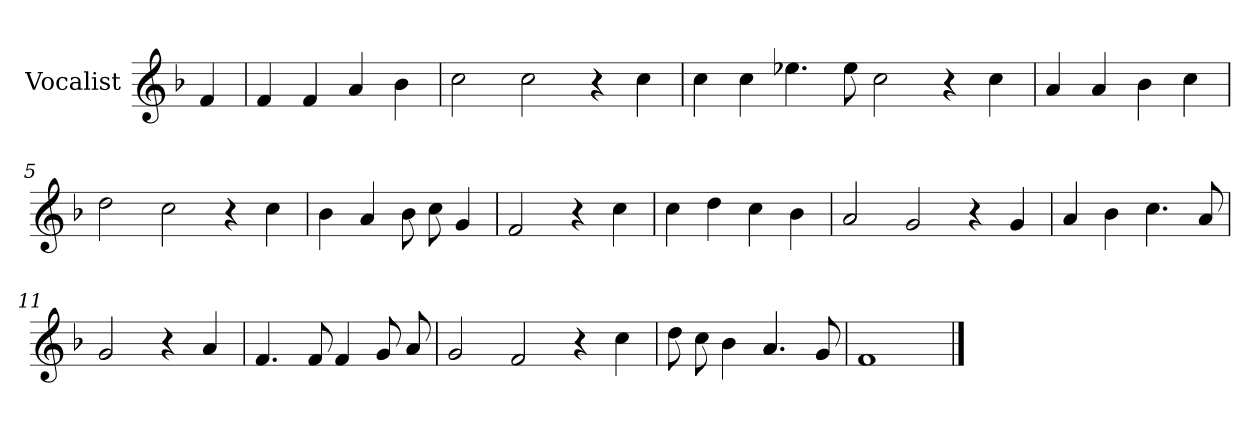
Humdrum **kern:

**kern
*part1
*staff1
*I"Vocalist
*k[b-]
*F:
=
4f
=1
4f
4f
4a
4b-
=2
2cc
2cc
4r
4cc
=3
4cc
4cc
4.ee-X
8ee-
2cc
4r
4cc
=4
4a
4a
4b-
4cc
=5
2dd
2cc
4r
4cc
=6
4b-
4a
8b-
8cc
4g
=7
2f
4r
4cc
=8
4cc
4dd
4cc
4b-
=9
2a
2g
4r
4g
=10
4a
4b-
4.cc
8a
=11
2g
4r
4a
=12
4.f
8f
4f
8g
8a
=13
2g
2f
4r
4cc
=14
8dd
8cc
4b-
4.a
8g
=15
1f
==
*-
